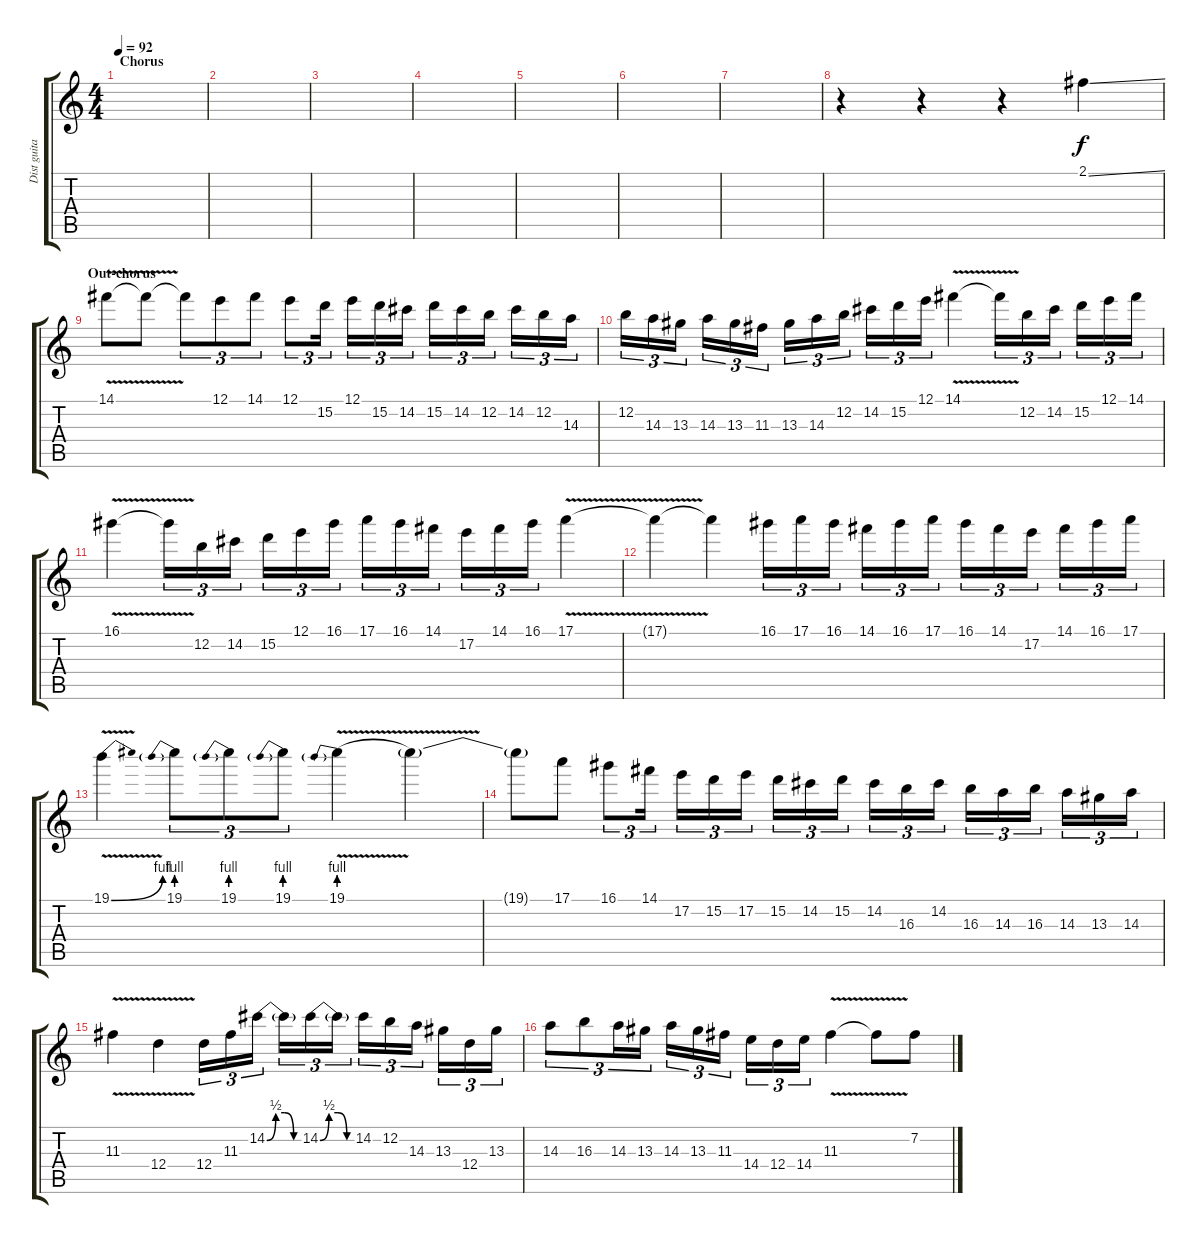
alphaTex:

\track ("Dist guitar 2" "Dist guita") {instrument distortionguitar}
\staff {score tabs}
\tuning (E4 B3 G3 D3 A2 E2) {hide}
\ts (4 4)
\section ("" "Chorus")
\tempo 92
\clef g2
\ks c
|
|
|
|
|
|
|
r.4 r.4 r.4 2.1{ss}.4 |
\section ("" "Out-chorus")
14.1{v}.8 14.1{t}.8 14.1{t}.8{tu (3 2)} 12.1.8{tu (3 2)} 14.1.8{tu (3 2)} 12.1.8{tu (3 2)} 15.2.16{tu (3 2)} 12.1.16{tu (3 2)} 15.2.16{tu (3 2)} 14.2.16{tu (3 2)} 15.2.16{tu (3 2)} 14.2.16{tu (3 2)} 12.2.16{tu (3 2)} 14.2.16{tu (3 2)} 12.2.16{tu (3 2)} 14.3.16{tu (3 2)} |
12.2.16{tu (3 2)} 14.3.16{tu (3 2)} 13.3.16{tu (3 2)} 14.3.16{tu (3 2)} 13.3.16{tu (3 2)} 11.3.16{tu (3 2)} 13.3.16{tu (3 2)} 14.3.16{tu (3 2)} 12.2.16{tu (3 2)} 14.2.16{tu (3 2)} 15.2.16{tu (3 2)} 12.1.16{tu (3 2)} 14.1{v}.4 14.1{t}.16{tu (3 2)} 12.2.16{tu (3 2)} 14.2.16{tu (3 2)} 15.2.16{tu (3 2)} 12.1.16{tu (3 2)} 14.1.16{tu (3 2)} |
16.1{v}.4 16.1{t}.16{tu (3 2)} 12.2.16{tu (3 2)} 14.2.16{tu (3 2)} 15.2.16{tu (3 2)} 12.1.16{tu (3 2)} 16.1.16{tu (3 2)} 17.1.16{tu (3 2)} 16.1.16{tu (3 2)} 14.1.16{tu (3 2)} 17.2.16{tu (3 2)} 14.1.16{tu (3 2)} 16.1.16{tu (3 2)} 17.1{v}.4 |
17.1{t}.4 17.1{t}.4 16.1.16{tu (3 2)} 17.1.16{tu (3 2)} 16.1.16{tu (3 2)} 14.1.16{tu (3 2)} 16.1.16{tu (3 2)} 17.1.16{tu (3 2)} 16.1.16{tu (3 2)} 14.1.16{tu (3 2)} 17.2.16{tu (3 2)} 14.1.16{tu (3 2)} 16.1.16{tu (3 2)} 17.1.16{tu (3 2)} |
19.1{be (bend 0 0 60 4) v}.4 19.1{be (prebend 0 4 60 4)}.8{tu (3 2)} 19.1{be (prebend 0 4 60 4)}.8{tu (3 2)} 19.1{be (prebend 0 4 60 4)}.8{tu (3 2)} 19.1{be (prebend 0 4 60 4) v}.4 19.1{t}.4 |
19.1{t}.8 17.1.8 16.1.8{tu (3 2)} 14.1.16{tu (3 2)} 17.2.16{tu (3 2)} 15.2.16{tu (3 2)} 17.2.16{tu (3 2)} 15.2.16{tu (3 2)} 14.2.16{tu (3 2)} 15.2.16{tu (3 2)} 14.2.16{tu (3 2)} 16.3.16{tu (3 2)} 14.2.16{tu (3 2)} 16.3.16{tu (3 2)} 14.3.16{tu (3 2)} 16.3.16{tu (3 2)} 14.3.16{tu (3 2)} 13.3.16{tu (3 2)} 14.3.16{tu (3 2)} |
11.3{v}.4 12.4{v}.4 12.4.16{tu (3 2)} 11.3.16{tu (3 2)} 14.2{be (custom 0 0 15 2 30 2 45 0 60 0)}.16{tu (3 2)} 14.2{t}.16{tu (3 2)} 14.2{be (custom 0 0 15 2 30 2 45 0 60 0)}.16{tu (3 2)} 14.2{t}.16{tu (3 2)} 14.2.16{tu (3 2)} 12.2.16{tu (3 2)} 14.3.16{tu (3 2)} 13.3.16{tu (3 2)} 12.4.16{tu (3 2)} 13.3.16{tu (3 2)} |
14.3.8{tu (3 2)} 16.3.8{tu (3 2)} 14.3.16{tu (3 2)} 13.3.16{tu (3 2)} 14.3.16{tu (3 2)} 13.3.16{tu (3 2)} 11.3.16{tu (3 2)} 14.4.16{tu (3 2)} 12.4.16{tu (3 2)} 14.4.16{tu (3 2)} 11.3{v}.4 11.3{t}.8 7.2{ss}.8
